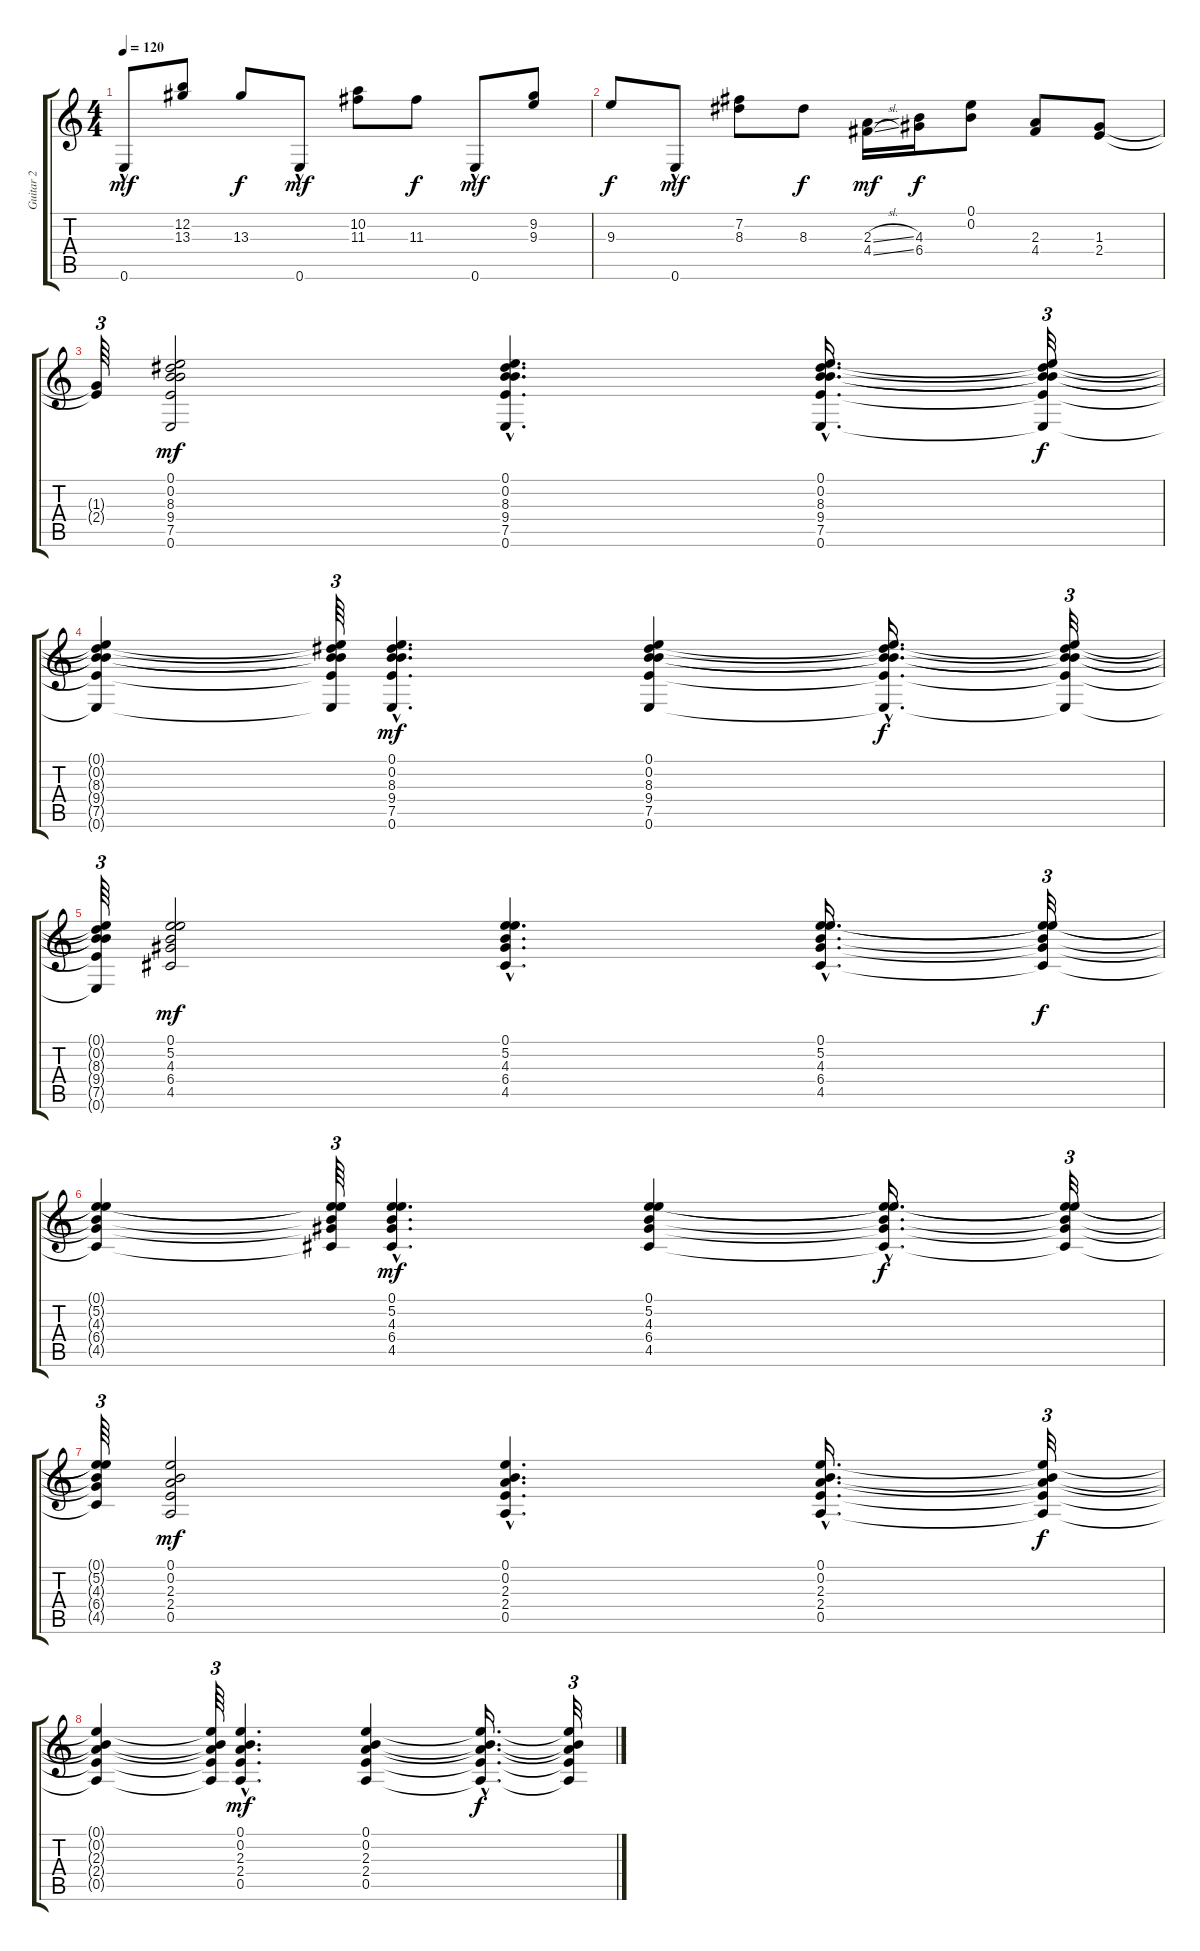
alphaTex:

\track ("Guitar 2" "Guitar 2") {instrument acousticguitarsteel}
\staff {score tabs}
\tuning (E4 B3 G3 D3 A2 E2) {hide}
\ts (4 4)
\tempo 120
\clef g2
\ks c
0.6{hac}.8{dy mf} (12.2 13.3).8 13.3.8{dy f} 0.6{hac}.8{dy mf} (10.2 11.3).8 11.3.8{dy f} 0.6{hac}.8{dy mf} (9.2 9.3).8 |
9.3.8{dy f} 0.6{hac}.8{dy mf} (7.2 8.3).8 8.3.8{dy f} (2.3{sl} 4.4{sl}).16{dy mf} (4.3 6.4).16{dy f} (0.1 0.2).8 (2.3 4.4).8 (1.3 2.4).8 |
(1.3{t} 2.4{t}).64{tu (3 2)} (0.1 0.2 8.3 9.4 7.5 0.6).2{dy mf} (0.1{hac} 0.2{hac} 8.3{hac} 9.4{hac} 7.5{hac} 0.6{hac}).4{d} (0.1{hac} 0.2{hac} 8.3{hac} 9.4{hac} 7.5{hac} 0.6{hac}).16{d} (0.1{t} 0.2{t} 8.3{t} 9.4{t} 7.5{t} 0.6{t}).32{tu (3 2) dy f} |
(0.1{t} 0.2{t} 8.3{t} 9.4{t} 7.5{t} 0.6{t}).4 (0.1{t} 0.2{t} 8.3{t} 9.4{t} 7.5{t} 0.6{t}).64{tu (3 2)} (0.1{hac} 0.2{hac} 8.3{hac} 9.4{hac} 7.5{hac} 0.6{hac}).4{d dy mf} (0.1 0.2 8.3 9.4 7.5 0.6).4 (0.1{hac t} 0.2{hac t} 8.3{hac t} 9.4{hac t} 7.5{hac t} 0.6{hac t}).16{d dy f} (0.1{t} 0.2{t} 8.3{t} 9.4{t} 7.5{t} 0.6{t}).32{tu (3 2)} |
(0.1{t} 0.2{t} 8.3{t} 9.4{t} 7.5{t} 0.6{t}).64{tu (3 2)} (0.1 5.2 4.3 6.4 4.5).2{dy mf} (0.1{hac} 5.2{hac} 4.3{hac} 6.4{hac} 4.5{hac}).4{d} (0.1{hac} 5.2{hac} 4.3{hac} 6.4{hac} 4.5{hac}).16{d} (0.1{t} 5.2{t} 4.3{t} 6.4{t} 4.5{t}).32{tu (3 2) dy f} |
(0.1{t} 5.2{t} 4.3{t} 6.4{t} 4.5{t}).4 (0.1{t} 5.2{t} 4.3{t} 6.4{t} 4.5{t}).64{tu (3 2)} (0.1{hac} 5.2{hac} 4.3{hac} 6.4{hac} 4.5{hac}).4{d dy mf} (0.1 5.2 4.3 6.4 4.5).4 (0.1{hac t} 5.2{hac t} 4.3{hac t} 6.4{hac t} 4.5{hac t}).16{d dy f} (0.1{t} 5.2{t} 4.3{t} 6.4{t} 4.5{t}).32{tu (3 2)} |
(0.1{t} 5.2{t} 4.3{t} 6.4{t} 4.5{t}).64{tu (3 2)} (0.1 0.2 2.3 2.4 0.5).2{dy mf} (0.1{hac} 0.2{hac} 2.3{hac} 2.4{hac} 0.5{hac}).4{d} (0.1{hac} 0.2{hac} 2.3{hac} 2.4{hac} 0.5{hac}).16{d} (0.1{t} 0.2{t} 2.3{t} 2.4{t} 0.5{t}).32{tu (3 2) dy f} |
(0.1{t} 0.2{t} 2.3{t} 2.4{t} 0.5{t}).4 (0.1{t} 0.2{t} 2.3{t} 2.4{t} 0.5{t}).64{tu (3 2)} (0.1{hac} 0.2{hac} 2.3{hac} 2.4{hac} 0.5{hac}).4{d dy mf} (0.1 0.2 2.3 2.4 0.5).4 (0.1{hac t} 0.2{hac t} 2.3{hac t} 2.4{hac t} 0.5{hac t}).16{d dy f} (0.1{t} 0.2{t} 2.3{t} 2.4{t} 0.5{t}).32{tu (3 2)}
